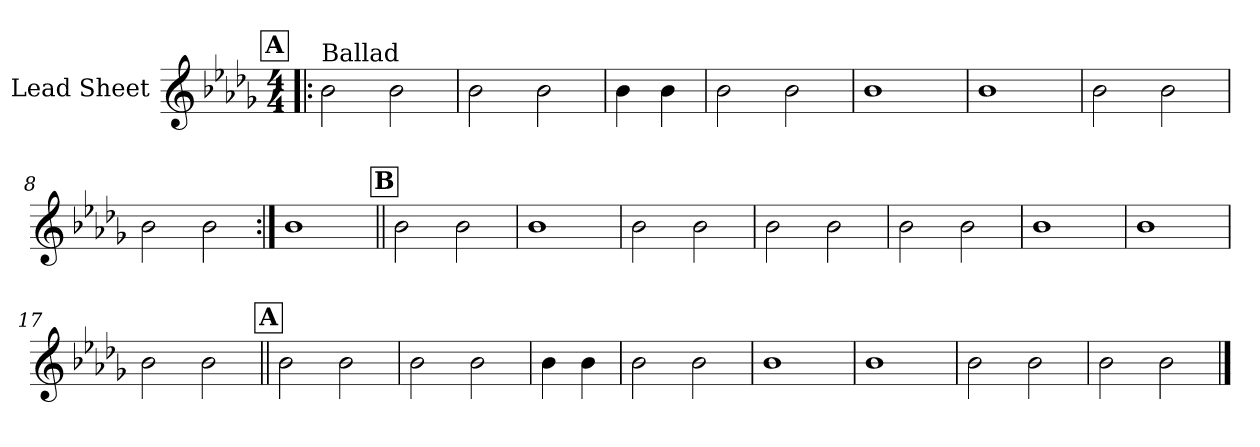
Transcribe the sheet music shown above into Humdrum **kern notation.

**kern
*part1
*staff1
*I"Lead Sheet
*clefG2
*k[b-e-a-d-g-]
*b-:
*M4/4
!!LO:REH:place=s1:a:fs=14:t=A
=1!|:
!LO:TX:a:t=Ballad
2b-\
2b-\
=2
2b-\
2b-\
=3
4b-\
4b-\
=4
2b-\
2b-\
!!LO:LB:g=z
=5
1b-
=6
1b-
=7
2b-\
2b-\
=8
2b-\
2b-\
!!LO:LB:g=z
=9:|!
1b-
!!LO:LB:g=z
!!LO:REH:place=s1:a:fs=14:t=B
=10||
2b-\
2b-\
=11
1b-
=12
2b-\
2b-\
=13
2b-\
2b-\
!!LO:LB:g=z
=14
2b-\
2b-\
=15
1b-
=16
1b-
=17
2b-\
2b-\
!!LO:LB:g=z
!!LO:REH:place=s1:a:fs=14:t=A
=18||
2b-\
2b-\
=19
2b-\
2b-\
=20
4b-\
4b-\
=21
2b-\
2b-\
!!LO:LB:g=z
=22
1b-
=23
1b-
=24
2b-\
2b-\
=25
2b-\
2b-\
==
*-
